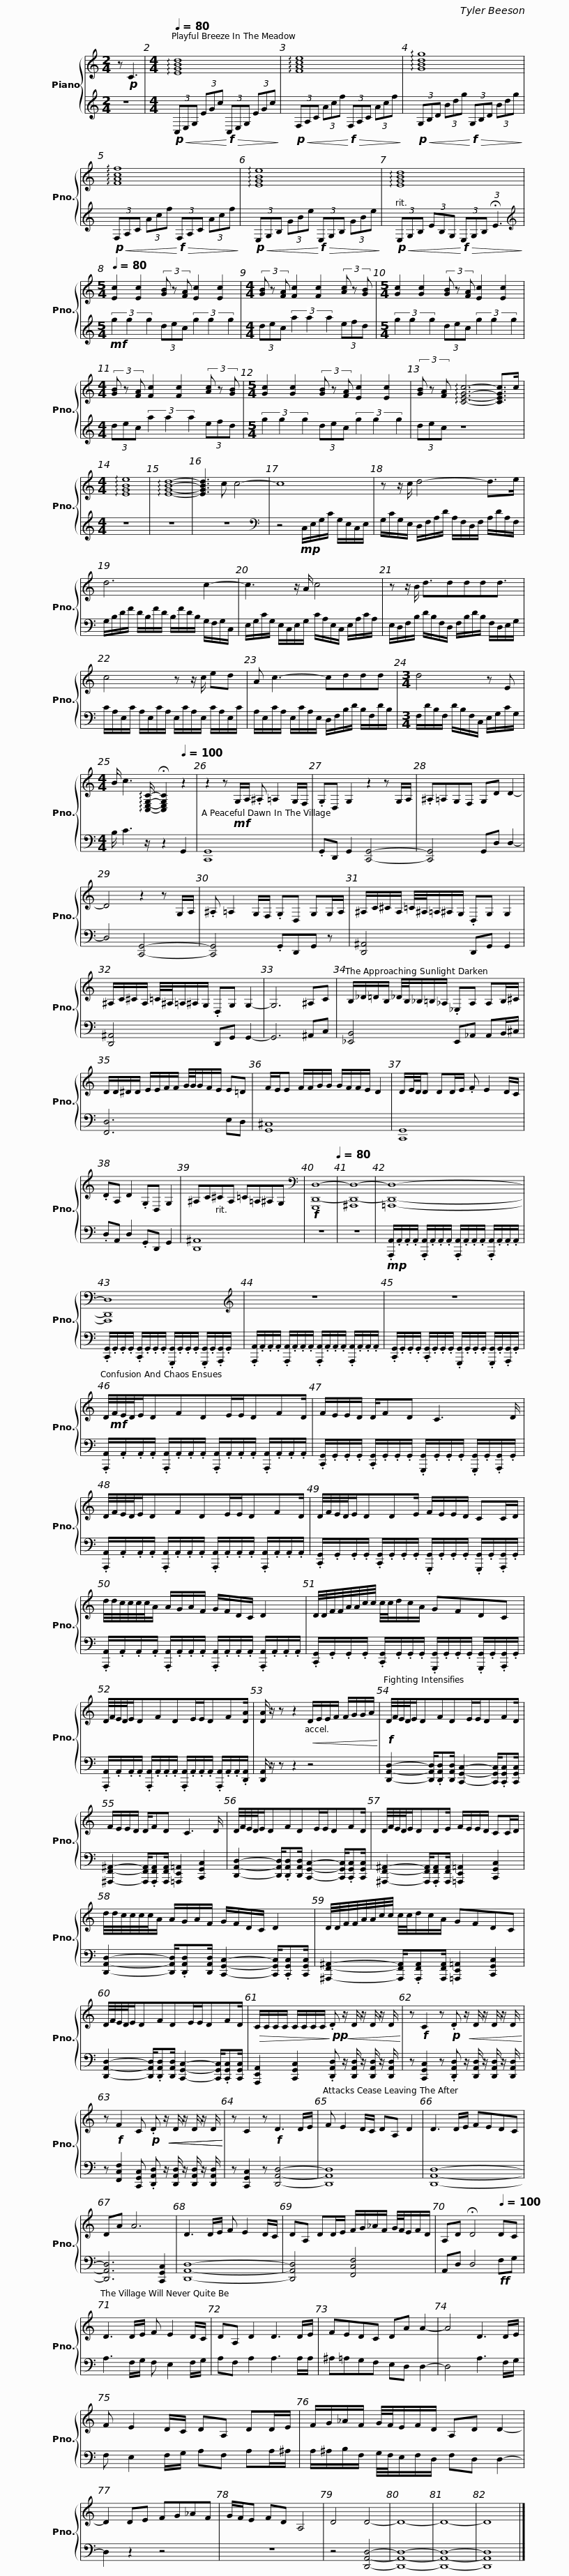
X:1
%%score { 1 | 2 }
L:1/8
M:2/4
I:linebreak $
K:C
V:1 treble
V:2 treble
V:1
 z!p! C3 |[M:4/4][Q:1/4=80] !arpeggio![EGBd]8 | !arpeggio![FAce]8 | !arpeggio![GBdg]8 |$ !arpeggio![FAcf]8 | %5
 !arpeggio![EGBe]8 | !arpeggio![EGBd]8[Q:1/4=75][Q:1/4=70][Q:1/4=65][Q:1/4=60][Q:1/4=55][Q:1/4=50][Q:1/4=45][Q:1/4=40] |$[M:5/4][Q:1/4=80] [Ec]2 [Ec]2 (3[GB] z [FA] [Ec]2 [Ec]2 |[M:4/4] (3[GB] z [FA] [Fc]2 [Fc]2 (3[Ac] z [GB] |[M:5/4] [Gc]2 [Gc]2 (3[GB] z [FA] [Ec]2 [Ec]2 | %10
[M:4/4] (3[GB] z [FA] [Fc]2 [Fc]2 (3[Ac] z [GB] |$[M:5/4] [Gc]2 [Gc]2 (3[GB] z [FA] [Ec]2 [Ec]2 | (3[GB] z [FA] !arpeggio![CEGc]6- [CEGc]>c |[M:4/4] !arpeggio![EGBe]8 | !arpeggio![EGBd]8- | %15
 [EGBd]3 c c4- | c8 |$ z z/ c/ d4- d>e | d6 c2- | c3 z/ A/ c4 |$ %20
 z z/ B/ d3/2dddd3/2 | c4 z z/ c/ ed | A c3- cddd |$[M:3/4] d4 z E |[M:4/4] B/ c3 !arpeggio![C,E,G,C]/- !fermata![C,E,G,C]2[Q:1/4=100] z2 | %25
 z2 z!mf! G,/A,/ .^A, =A,2 G,/F,/ | .G,D, G,2 z2 z G,/A,/ | .^A,=A,G,F, G,D D2- |$ D4 z2 z G,/A,/ | .^A, =A,2 G,/F,/ .G,D, G,G,/A,/ | %30
 ^A,/C/^C/A,/ =C/4^A,/4=A,/^A,/G,/ .D,G, G,2 |$ ^A,/C/^C/A,/ =C/4^A,/4=A,/^A,/G,/ .D,G, G,2- | G,6 ^A,C | B,/_D/=D/B,/ _D/4B,/4_B,/=B,/_A,/ ._E,A, A,B,/^C/ |$ D/D/^D/D/ E/E/F/F/ G/4G/4G/F/E/ E=D | %35
 F/E/E F/F/G/G/ G/F/F/E/ D2 | D/E/4D/4D DD/E/ .F E2 D/C/ | .DA, D2 .G,D, G,2 |$ ^A,C^CA, =C=A,^A,G, |[K:bass]!f! [G,,,D,,-D,-]8[Q:1/4=80] | %40
 [^A,,,D,,-D,-]8 | [=A,,,D,,D,]8- | [A,,,D,,D,]8 |$[K:treble] z8 | z8 | %45
 D/4!mf!F/4E/4D/4E/DFDE/E/DFD/ |$ F/E/E/D/ D/FD C3 D/ | D/4F/4E/4D/4E/DFDE/E/DFD/ | D/4F/4E/4D/4E/DDE/ F/E/E/D/ CC/D/ |$ d/4d/4c/4c/4c/4c/4A/ A/G/A/F/ G/F/D/C/ D2 | %50
 D/4D/4F/4F/4A/4A/4c/4c/4 c/4c/4d/c/A/ GFDC | D/4F/4E/4D/4E/DFDE/E/DF[DA]/ |$ [DA]/ z/ z z2!<(! D/E/E/F/ F/G/G/A/!<)! |!f! D/4F/4E/4D/4E/DFDE/E/DFD/ | F/E/E/D/ D/FD C3 D/ |$ %55
 D/4F/4E/4D/4E/DFDE/E/DFD/ | D/4F/4E/4D/4E/DDE/ F/E/E/D/ CC/D/ | d/4d/4c/4c/4c/4c/4A/ A/G/A/F/ G/F/D/C/ D2 |$ D/4D/4F/4F/4A/4A/4c/4c/4 c/4c/4d/c/A/ GFDC | D/4F/4E/4D/4E/DFDE/E/DFD/ | %60
!>(! C/C/C/C/ C/C/C/C/!>)!!pp! .D!<(! z/ D/ z/ D/ z/ D/!<)! |$ z!f! C2 z!p! .D!<(! z/ D/ z/ D/ z/ D/!<)! | z!f! F2 C!p! .D!<(!!<(! z/ D/ z/ D/ z/ D/!<)!!<)! | z C2 z!f! D3 D/E/ | F E2 D/C/ DA, D2 | %65
 D3 D/E/ FEDC | DA A6 |$ D3 D/E/ F E2 D/C/ | DA, DD/E/ F/G/_A/F/ G/4F/4E/F/D/ | A,D !fermata!D4[Q:1/4=100] DC | %70
 D3 D/E/ F E2 D/C/ | DA, D2 D3 D/E/ | FEDC DA A2- |$ A4 D3 D/E/ | F E2 D/C/ DA, DD/E/ | %75
 F/G/_A/F/ G/4F/4E/F/D/ A,D D2- | D2 DE FG_AF | G/F/E FD A,4 | D4 D4- | D8- | %80
 D8- |$ D8 |] %82
V:2
 z4 |[M:4/4]!p!!<(! (3C,E,G, (3EGc!<)!!f!!>(! (3C,E,G, (3EGc!>)! |!p!!<(! (3F,A,C (3Acf!<)!!f!!>(! (3F,A,C (3Acf!>)! |!p!!<(! (3G,B,D (3Bdg!<)!!f!!>(! (3G,B,D (3Bdg!>)! |$!p!!<(! (3F,A,C (3Acf!<)!!f!!>(! (3F,A,C (3Acf!>)! | %5
!p!!<(! (3E,G,B, (3GBe!<)!!f!!>(! (3E,G,B, (3GBe!>)! |!p!!<(! (3E,G,B, (3EB,G,!<)!!f!!>(! (3E,G,B, (3:2:1!fermata!E3!>)! |$[M:5/4][K:treble]!mf! (3g2 g2 g2 (3dec (3g2 g2 g2 |[M:4/4] (3dec (3a2 a2 a2 (3efd |[M:5/4] (3g2 g2 g2 (3dec (3g2 g2 g2 | %10
[M:4/4] (3dec (3a2 a2 a2 (3efd |$[M:5/4] (3g2 g2 g2 (3dec (3g2 g2 g2 | (3dec z8 |[M:4/4] z8 | z8 | %15
 z8 |[K:bass] z4!mp! C,/E,/G,/C/ G,/E,/C,/E,/ |$ G,/C/G,/E,/ D,/F,/A,/D/ A,/F,/D,/F,/ A,/D/A,/F,/ | G,/B,/D/F/ D/B,/F/D/ B,/F/D/B,/ G,/F,/G,/C,/ | E,/G,/C/G,/ E,/C,/E,/G,/ C/A,/E,/C,/ E,/A,/C/A,/ |$ %20
 E,/D,/F,/B,/ D/B,/F,/D,/ F,/B,/D/B,/ F,/D,/E,/G,/ | C/A,/E,/C/ A,/E,/C/A,/ E,/C/A,/E,/ C/A,/E,/C/ | A,/E,/C/A,/ E,/C/A,/E,/ D,/F,/B,/D/ B,/F,/D/B,/ |$[M:3/4] F,/D/B,/F,/ D/B,/F,/C,/ E,/G,/C/G,/ |[M:4/4] B,/ C3 z/ z2 G,,2 | %25
 [C,,G,,]8 | .G,,D,, G,,2 [C,,G,,]4- | [C,,G,,]4 G,,D, D,2- |$ D,4 [C,,G,,]4- | [C,,G,,]4 .G,,D,,G,, z | %30
 [D,,^A,,]4 D,,G,, G,,2 |$ [D,,^A,,]4 D,,G,, G,,2- | G,,6 ^A,,C, | [_E,,B,,]4 E,,_A,, A,,B,,/^C,/ |$ [F,,D,]6 E,D, | %35
 [G,,^C,]8 | [C,,G,,]8 | .D,A,, D,2 .G,,D,, G,,2 |$ [D,,^A,,]8 | z8 | %40
 z8 |!mp! .[A,,,A,,]/.A,,/.A,,/.A,,/ .[A,,,A,,]/.A,,/.A,,/.A,,/ .[A,,,A,,]/.A,,/.A,,/.A,,/ .[A,,,A,,]/.A,,/.A,,/.A,,/ | .[C,,G,,]/.G,,/.G,,/.G,,/ .[C,,G,,]/.G,,/.G,,/.G,,/ .[G,,,G,,]/.G,,/.G,,/.G,,/ .[G,,,G,,]/.G,,/.[A,,,G,,]/.G,,/ |$ .[A,,,A,,]/.A,,/.A,,/.A,,/ .[A,,,A,,]/.A,,/.A,,/.A,,/ .[A,,,A,,]/.A,,/.A,,/.A,,/ .[A,,,A,,]/.A,,/.A,,/.A,,/ | .[C,,G,,]/.G,,/.G,,/.G,,/ .[C,,G,,]/.G,,/.G,,/.G,,/ .[G,,,G,,]/.G,,/.G,,/.G,,/ .[G,,,G,,]/.G,,/.[A,,,G,,]/.G,,/ | %45
 .[A,,,A,,]/.A,,/.A,,/.A,,/ .[A,,,A,,]/.A,,/.A,,/.A,,/ .[A,,,A,,]/.A,,/.A,,/.A,,/ .[A,,,A,,]/.A,,/.A,,/.A,,/ |$ .[C,,G,,]/.G,,/.G,,/.G,,/ .[C,,G,,]/.G,,/.G,,/.G,,/ .[G,,,G,,]/.G,,/.G,,/.G,,/ .[G,,,G,,]/.G,,/.[A,,,G,,]/.G,,/ | .[A,,,A,,]/.A,,/.A,,/.A,,/ .[A,,,A,,]/.A,,/.A,,/.A,,/ .[A,,,A,,]/.A,,/.A,,/.A,,/ .[A,,,A,,]/.A,,/.A,,/.A,,/ | .[C,,G,,]/.G,,/.G,,/.G,,/ .[C,,G,,]/.G,,/.G,,/.G,,/ .[G,,,G,,]/.G,,/.G,,/.G,,/ .[G,,,G,,]/.G,,/.[A,,,G,,]/.G,,/ |$ .[A,,,A,,]/.A,,/.A,,/.A,,/ .[A,,,A,,]/.A,,/.A,,/.A,,/ .[A,,,A,,]/.A,,/.A,,/.A,,/ .[A,,,A,,]/.A,,/.A,,/.A,,/ | %50
 .[C,,G,,]/.G,,/.G,,/.G,,/ .[C,,G,,]/.G,,/.G,,/.G,,/ .[G,,,G,,]/.G,,/.G,,/.G,,/ .[G,,,G,,]/.G,,/.[A,,,G,,]/.G,,/ | .[A,,,A,,]/.A,,/.A,,/.A,,/ .[A,,,A,,]/.A,,/.A,,/.A,,/ .[A,,,A,,]/.A,,/.A,,/.A,,/ .[A,,,A,,]/.A,,/.A,,/.[D,,A,,]/ |$ [D,,A,,]/ z/ z z2 z4 | [D,,A,,D,]2- [D,,A,,D,]/.[D,,A,,D,][D,,A,,D,]/ [C,,G,,C,]2- [C,,G,,C,]/.[C,,G,,C,][C,,G,,C,]/ | [^A,,,F,,^A,,]2- [A,,,F,,A,,]/.[A,,,F,,A,,][A,,,F,,A,,]/ [=A,,,E,,=A,,]2 [C,,G,,C,]2 |$ %55
 [D,,A,,D,]2- [D,,A,,D,]/.[D,,A,,D,][D,,A,,D,]/ [C,,G,,C,]2- [C,,G,,C,]/.[C,,G,,C,][C,,G,,C,]/ | [^A,,,F,,^A,,]2- [A,,,F,,A,,]/.[A,,,F,,A,,][A,,,F,,A,,]/ [=A,,,E,,=A,,]2 [C,,G,,C,]2 | [D,,A,,D,]2- [D,,A,,D,]/.[D,,A,,D,][D,,A,,D,]/ [C,,G,,C,]2- [C,,G,,C,]/.[C,,G,,C,][C,,G,,C,]/ |$ [^A,,,F,,^A,,]2- [A,,,F,,A,,]/.[A,,,F,,A,,][A,,,F,,A,,]/ [=A,,,E,,=A,,]2 [C,,G,,C,]2 | [D,,A,,D,]2- [D,,A,,D,]/.[D,,A,,D,][D,,A,,D,]/ [C,,G,,C,]2- [C,,G,,C,]/.[C,,G,,C,][C,,G,,C,]/ | %60
 [A,,,E,,A,,]2 [C,,G,,C,]2 .[D,,A,,D,] z/ [D,,A,,D,]/ z/ [D,,A,,D,]/ z/ [D,,A,,D,]/ |$ z [C,,G,,C,]2 z .[D,,A,,D,] z/ [D,,A,,D,]/ z/ [D,,A,,D,]/ z/ [D,,A,,D,]/ | z [F,,C,F,]2 [C,,G,,C,] .[D,,A,,D,] z/ [D,,A,,D,]/ z/ [D,,A,,D,]/ z/ [D,,A,,D,]/ | z [C,,G,,C,]2 z [D,,A,,D,]4- | [D,,A,,D,]8 | %65
 [D,,A,,D,]8- | [D,,A,,D,]6 [C,,G,,C,]2 |$ [D,,A,,D,]8- | [D,,A,,D,]4 [F,,C,F,]4 | A,,D, D,4!ff! F,G, | %70
 A,3 F,/G,/ F, E,2 F,/G,/ | A,F, A,2 A,3 A,/A,/ | ^A,=A,G,F, E,D, D,2- |$ D,4 A,3 F,/G,/ | F, E,2 F,/G,/ A,F, A,A,/^A,/ | %75
 A,/^A,/B,/F,/ G,/4F,/4E,/F,/D,/ F,D, D,2- | D,2 z2 z4 | z8 | z4 [D,,A,,D,]4- | [D,,A,,D,]8- | %80
 [D,,A,,D,]8- |$ [D,,A,,D,]8 |] %82
